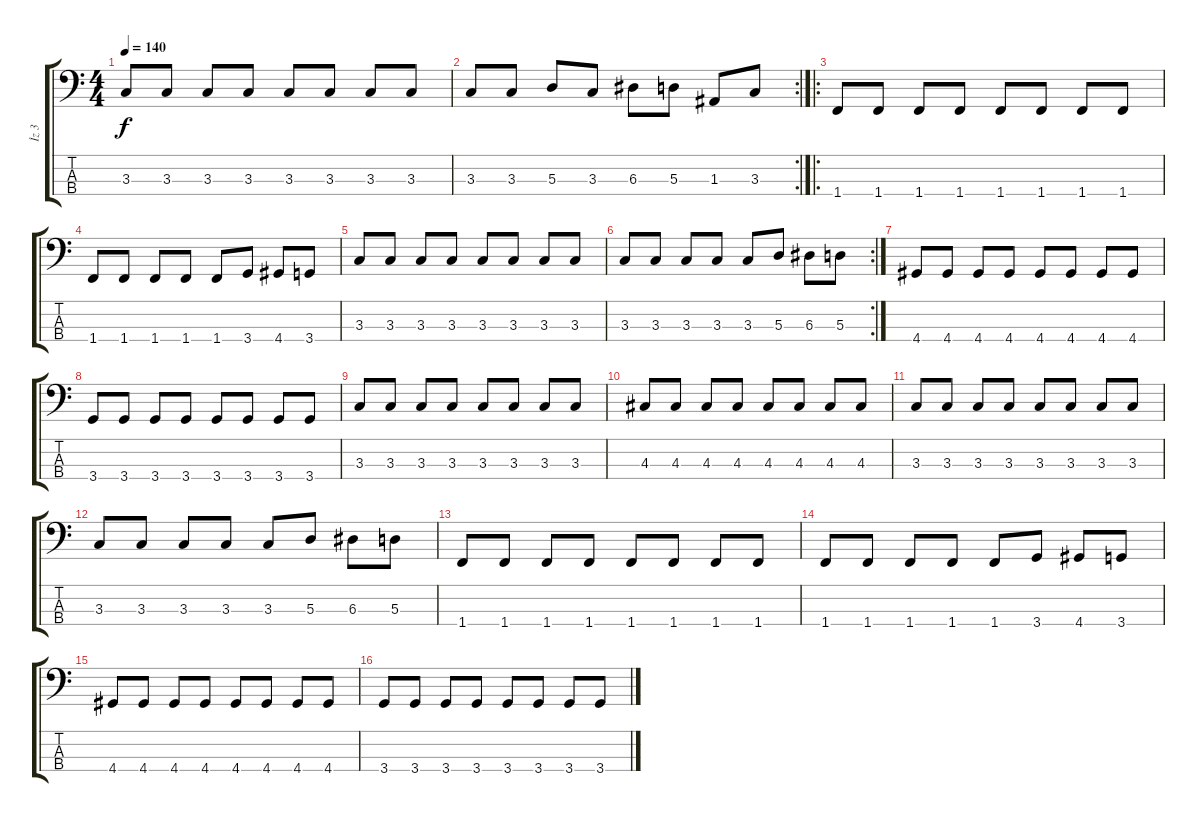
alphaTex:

\track ("İz 3" "İz 3") {instrument electricbassfinger}
\staff {score tabs}
\tuning (G2 D2 A1 E1) {hide}
\ts (4 4)
\tempo 140
\clef f4
\ks c
3.3.8{dy f} 3.3.8 3.3.8 3.3.8 3.3.8 3.3.8 3.3.8 3.3.8 |
\rc 2
3.3.8 3.3.8 5.3.8 3.3.8 6.3.8 5.3.8 1.3.8 3.3.8 |
\ro
1.4.8 1.4.8 1.4.8 1.4.8 1.4.8 1.4.8 1.4.8 1.4.8 |
1.4.8 1.4.8 1.4.8 1.4.8 1.4.8 3.4.8 4.4.8 3.4.8 |
3.3.8 3.3.8 3.3.8 3.3.8 3.3.8 3.3.8 3.3.8 3.3.8 |
\rc 2
3.3.8 3.3.8 3.3.8 3.3.8 3.3.8 5.3.8 6.3.8 5.3.8 |
4.4.8 4.4.8 4.4.8 4.4.8 4.4.8 4.4.8 4.4.8 4.4.8 |
3.4.8 3.4.8 3.4.8 3.4.8 3.4.8 3.4.8 3.4.8 3.4.8 |
3.3.8 3.3.8 3.3.8 3.3.8 3.3.8 3.3.8 3.3.8 3.3.8 |
4.3.8 4.3.8 4.3.8 4.3.8 4.3.8 4.3.8 4.3.8 4.3.8 |
3.3.8 3.3.8 3.3.8 3.3.8 3.3.8 3.3.8 3.3.8 3.3.8 |
3.3.8 3.3.8 3.3.8 3.3.8 3.3.8 5.3.8 6.3.8 5.3.8 |
1.4.8 1.4.8 1.4.8 1.4.8 1.4.8 1.4.8 1.4.8 1.4.8 |
1.4.8 1.4.8 1.4.8 1.4.8 1.4.8 3.4.8 4.4.8 3.4.8 |
4.4.8 4.4.8 4.4.8 4.4.8 4.4.8 4.4.8 4.4.8 4.4.8 |
3.4.8 3.4.8 3.4.8 3.4.8 3.4.8 3.4.8 3.4.8 3.4.8
